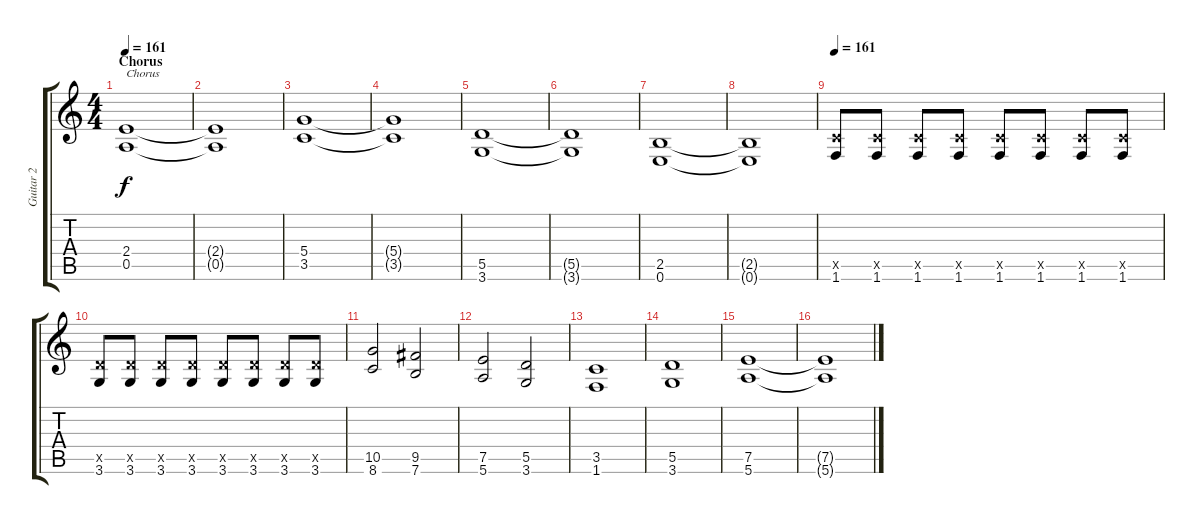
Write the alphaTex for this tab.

\track ("Guitar 2" "Guitar 2") {instrument distortionguitar}
\staff {score tabs}
\tuning (E4 B3 G3 D3 A2 E2) {hide}
\ts (4 4)
\section ("" "Chorus")
\tempo 161
\clef g2
\ks c
(2.4 0.5).1{txt "Chorus" dy f} |
(2.4{t} 0.5{t}).1 |
(5.4 3.5).1 |
(5.4{t} 3.5{t}).1 |
(5.5 3.6).1 |
(5.5{t} 3.6{t}).1 |
(2.5 0.6).1 |
(2.5{t} 0.6{t}).1 |
\tempo 161
(3.5{x} 1.6).8 (3.5{x} 1.6).8 (3.5{x} 1.6).8 (3.5{x} 1.6).8 (3.5{x} 1.6).8 (3.5{x} 1.6).8 (3.5{x} 1.6).8 (3.5{x} 1.6).8 |
(5.5{x} 3.6).8 (5.5{x} 3.6).8 (5.5{x} 3.6).8 (5.5{x} 3.6).8 (5.5{x} 3.6).8 (5.5{x} 3.6).8 (5.5{x} 3.6).8 (5.5{x} 3.6).8 |
(10.5 8.6).2 (9.5 7.6).2 |
(7.5 5.6).2 (5.5 3.6).2 |
(3.5 1.6).1 |
(5.5 3.6).1 |
(7.5 5.6).1 |
(7.5{t} 5.6{t}).1
